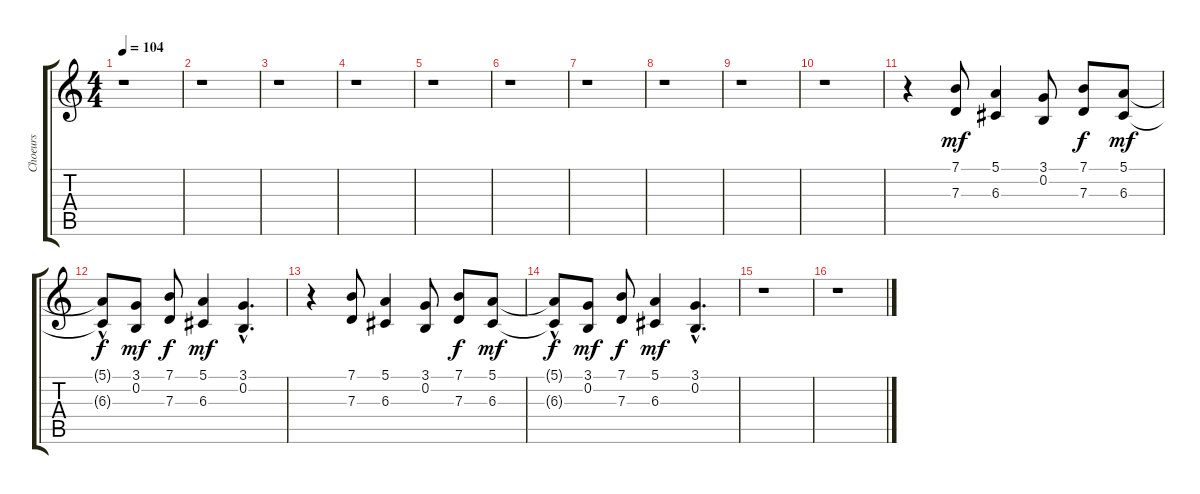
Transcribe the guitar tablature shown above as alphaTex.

\track ("Choeurs" "Choeurs") {instrument voiceoohs}
\staff {score tabs}
\tuning (E4 B3 G3 D3 A2 E2) {hide}
\ts (4 4)
\tempo 104
\clef g2
\ks c
r.1{dy mf} |
r.1 |
r.1 |
r.1 |
r.1 |
r.1 |
r.1 |
r.1 |
r.1 |
r.1 |
r.4 (7.1 7.3).8 (5.1 6.3).4 (3.1 0.2).8 (7.1 7.3).8{dy f} (5.1 6.3).8{dy mf} |
(5.1{hac t} 6.3{t}).8{dy f} (3.1 0.2).8{dy mf} (7.1 7.3).8{dy f} (5.1 6.3).4{dy mf} (3.1{hac} 0.2{hac}).4{d} |
r.4 (7.1 7.3).8 (5.1 6.3).4 (3.1 0.2).8 (7.1 7.3).8{dy f} (5.1 6.3).8{dy mf} |
(5.1{hac t} 6.3{t}).8{dy f} (3.1 0.2).8{dy mf} (7.1 7.3).8{dy f} (5.1 6.3).4{dy mf} (3.1{hac} 0.2{hac}).4{d} |
r.1 |
r.1
